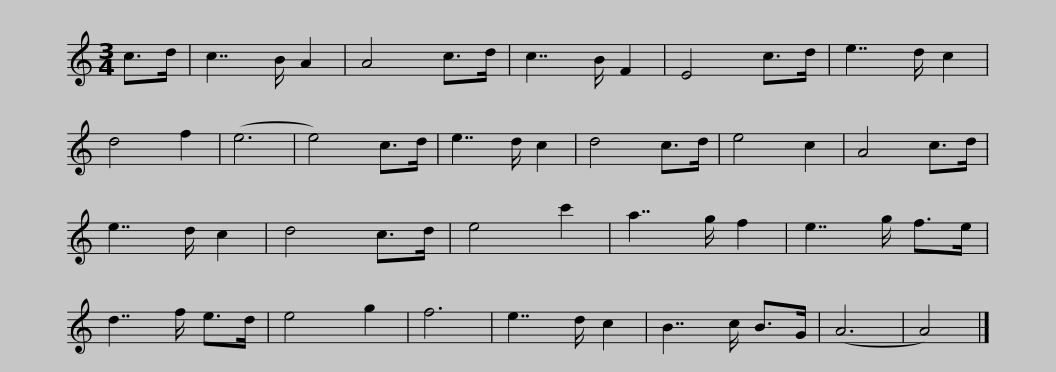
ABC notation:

X:1
L:1/8
M:3/4
I:linebreak $
K:C
V:1 treble
V:1
 c>d | c7/2 B/ A2 | A4 c>d | c7/2 B/ F2 | E4 c>d | %5
 e7/2 d/ c2 | d4 f2 | (e6 | e4) c>d | e7/2 d/ c2 | %10
 d4 c>d | e4 c2 |$ A4 c>d | e7/2 d/ c2 | d4 c>d | %15
 e4 c'2 | a7/2 g/ f2 | e7/2 g/ f>e | d7/2 f/ e>d | e4 g2 | %20
 f6 | e7/2 d/ c2 | B7/2 c/ B>G | (A6 |$ A4) |] %25
